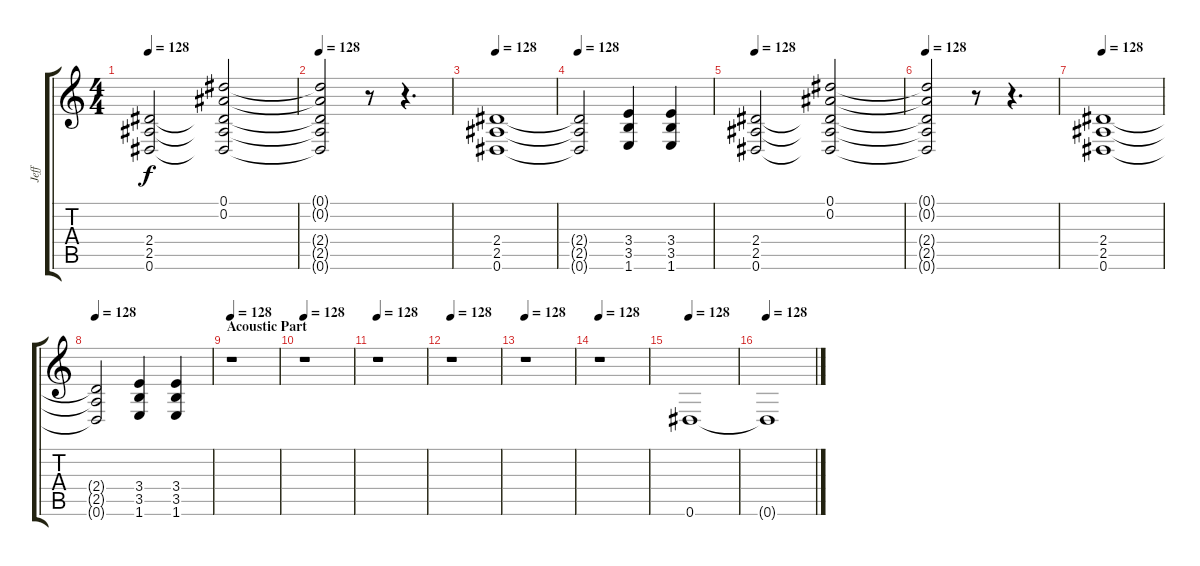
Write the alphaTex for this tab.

\track ("Jeff" "Jeff") {instrument distortionguitar}
\staff {score tabs}
\tuning (Eb4 Bb3 Gb3 Db3 Ab2 Eb2) {hide}
\ts (4 4)
\tempo 128
\clef g2
\ks c
(2.4 2.5 0.6).2{dy f} (0.1 0.2 2.4{t} 2.5{t} 0.6{t}).2 |
\tempo 128
(0.1{t} 0.2{t} 2.4{t} 2.5{t} 0.6{t}).2 r.8 r.4{d} |
\tempo 128
(2.4 2.5 0.6).1 |
\tempo 128
(2.4{t} 2.5{t} 0.6{t}).2 (3.4 3.5 1.6).4 (3.4 3.5 1.6).4 |
\tempo 128
(2.4 2.5 0.6).2 (0.1 0.2 2.4{t} 2.5{t} 0.6{t}).2 |
\tempo 128
(0.1{t} 0.2{t} 2.4{t} 2.5{t} 0.6{t}).2 r.8 r.4{d} |
\tempo 128
(2.4 2.5 0.6).1 |
\tempo 128
(2.4{t} 2.5{t} 0.6{t}).2 (3.4 3.5 1.6).4 (3.4 3.5 1.6).4 |
\section ("" "Acoustic Part")
\tempo 128
r.1 |
\tempo 128
r.1 |
\tempo 128
r.1 |
\tempo 128
r.1 |
\tempo 128
r.1 |
\tempo 128
r.1 |
\tempo 128
0.6.1{instrument reversecymbal} |
\tempo 128
0.6{t}.1{instrument reversecymbal}
